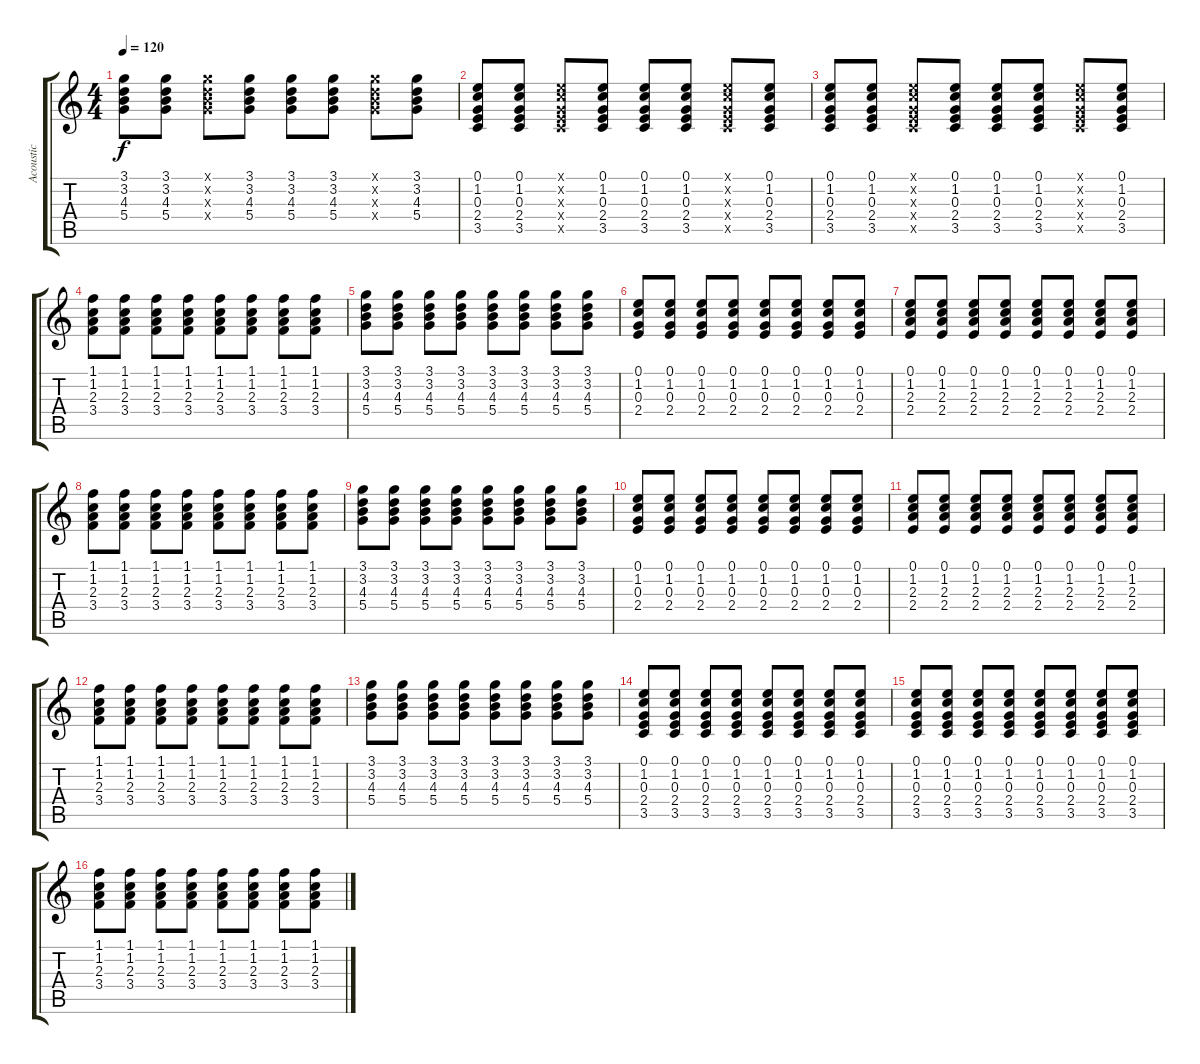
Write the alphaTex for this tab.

\track ("Acoustic" "Acoustic") {instrument acousticguitarsteel}
\staff {score tabs}
\tuning (E4 B3 G3 D3 A2 E2) {hide}
\ts (4 4)
\tempo 120
\clef g2
\ks c
(3.1 3.2 4.3 5.4).8{dy f} (3.1 3.2 4.3 5.4).8 (3.1{x} 3.2{x} 4.3{x} 5.4{x}).8 (3.1 3.2 4.3 5.4).8 (3.1 3.2 4.3 5.4).8 (3.1 3.2 4.3 5.4).8 (3.1{x} 3.2{x} 4.3{x} 5.4{x}).8 (3.1 3.2 4.3 5.4).8 |
(0.1 1.2 0.3 2.4 3.5).8 (0.1 1.2 0.3 2.4 3.5).8 (0.1{x} 1.2{x} 0.3{x} 2.4{x} 3.5{x}).8 (0.1 1.2 0.3 2.4 3.5).8 (0.1 1.2 0.3 2.4 3.5).8 (0.1 1.2 0.3 2.4 3.5).8 (0.1{x} 1.2{x} 0.3{x} 2.4{x} 3.5{x}).8 (0.1 1.2 0.3 2.4 3.5).8 |
(0.1 1.2 0.3 2.4 3.5).8 (0.1 1.2 0.3 2.4 3.5).8 (0.1{x} 1.2{x} 0.3{x} 2.4{x} 3.5{x}).8 (0.1 1.2 0.3 2.4 3.5).8 (0.1 1.2 0.3 2.4 3.5).8 (0.1 1.2 0.3 2.4 3.5).8 (0.1{x} 1.2{x} 0.3{x} 2.4{x} 3.5{x}).8 (0.1 1.2 0.3 2.4 3.5).8 |
(1.1 1.2 2.3 3.4).8 (1.1 1.2 2.3 3.4).8 (1.1 1.2 2.3 3.4).8 (1.1 1.2 2.3 3.4).8 (1.1 1.2 2.3 3.4).8 (1.1 1.2 2.3 3.4).8 (1.1 1.2 2.3 3.4).8 (1.1 1.2 2.3 3.4).8 |
(3.1 3.2 4.3 5.4).8 (3.1 3.2 4.3 5.4).8 (3.1 3.2 4.3 5.4).8 (3.1 3.2 4.3 5.4).8 (3.1 3.2 4.3 5.4).8 (3.1 3.2 4.3 5.4).8 (3.1 3.2 4.3 5.4).8 (3.1 3.2 4.3 5.4).8 |
(0.1 1.2 0.3 2.4).8 (0.1 1.2 0.3 2.4).8 (0.1 1.2 0.3 2.4).8 (0.1 1.2 0.3 2.4).8 (0.1 1.2 0.3 2.4).8 (0.1 1.2 0.3 2.4).8 (0.1 1.2 0.3 2.4).8 (0.1 1.2 0.3 2.4).8 |
(0.1 1.2 2.3 2.4).8 (0.1 1.2 2.3 2.4).8 (0.1 1.2 2.3 2.4).8 (0.1 1.2 2.3 2.4).8 (0.1 1.2 2.3 2.4).8 (0.1 1.2 2.3 2.4).8 (0.1 1.2 2.3 2.4).8 (0.1 1.2 2.3 2.4).8 |
(1.1 1.2 2.3 3.4).8 (1.1 1.2 2.3 3.4).8 (1.1 1.2 2.3 3.4).8 (1.1 1.2 2.3 3.4).8 (1.1 1.2 2.3 3.4).8 (1.1 1.2 2.3 3.4).8 (1.1 1.2 2.3 3.4).8 (1.1 1.2 2.3 3.4).8 |
(3.1 3.2 4.3 5.4).8 (3.1 3.2 4.3 5.4).8 (3.1 3.2 4.3 5.4).8 (3.1 3.2 4.3 5.4).8 (3.1 3.2 4.3 5.4).8 (3.1 3.2 4.3 5.4).8 (3.1 3.2 4.3 5.4).8 (3.1 3.2 4.3 5.4).8 |
(0.1 1.2 0.3 2.4).8 (0.1 1.2 0.3 2.4).8 (0.1 1.2 0.3 2.4).8 (0.1 1.2 0.3 2.4).8 (0.1 1.2 0.3 2.4).8 (0.1 1.2 0.3 2.4).8 (0.1 1.2 0.3 2.4).8 (0.1 1.2 0.3 2.4).8 |
(0.1 1.2 2.3 2.4).8 (0.1 1.2 2.3 2.4).8 (0.1 1.2 2.3 2.4).8 (0.1 1.2 2.3 2.4).8 (0.1 1.2 2.3 2.4).8 (0.1 1.2 2.3 2.4).8 (0.1 1.2 2.3 2.4).8 (0.1 1.2 2.3 2.4).8 |
(1.1 1.2 2.3 3.4).8 (1.1 1.2 2.3 3.4).8 (1.1 1.2 2.3 3.4).8 (1.1 1.2 2.3 3.4).8 (1.1 1.2 2.3 3.4).8 (1.1 1.2 2.3 3.4).8 (1.1 1.2 2.3 3.4).8 (1.1 1.2 2.3 3.4).8 |
(3.1 3.2 4.3 5.4).8 (3.1 3.2 4.3 5.4).8 (3.1 3.2 4.3 5.4).8 (3.1 3.2 4.3 5.4).8 (3.1 3.2 4.3 5.4).8 (3.1 3.2 4.3 5.4).8 (3.1 3.2 4.3 5.4).8 (3.1 3.2 4.3 5.4).8 |
(0.1 1.2 0.3 2.4 3.5).8 (0.1 1.2 0.3 2.4 3.5).8 (0.1 1.2 0.3 2.4 3.5).8 (0.1 1.2 0.3 2.4 3.5).8 (0.1 1.2 0.3 2.4 3.5).8 (0.1 1.2 0.3 2.4 3.5).8 (0.1 1.2 0.3 2.4 3.5).8 (0.1 1.2 0.3 2.4 3.5).8 |
(0.1 1.2 0.3 2.4 3.5).8 (0.1 1.2 0.3 2.4 3.5).8 (0.1 1.2 0.3 2.4 3.5).8 (0.1 1.2 0.3 2.4 3.5).8 (0.1 1.2 0.3 2.4 3.5).8 (0.1 1.2 0.3 2.4 3.5).8 (0.1 1.2 0.3 2.4 3.5).8 (0.1 1.2 0.3 2.4 3.5).8 |
(1.1 1.2 2.3 3.4).8 (1.1 1.2 2.3 3.4).8 (1.1 1.2 2.3 3.4).8 (1.1 1.2 2.3 3.4).8 (1.1 1.2 2.3 3.4).8 (1.1 1.2 2.3 3.4).8 (1.1 1.2 2.3 3.4).8 (1.1 1.2 2.3 3.4).8
